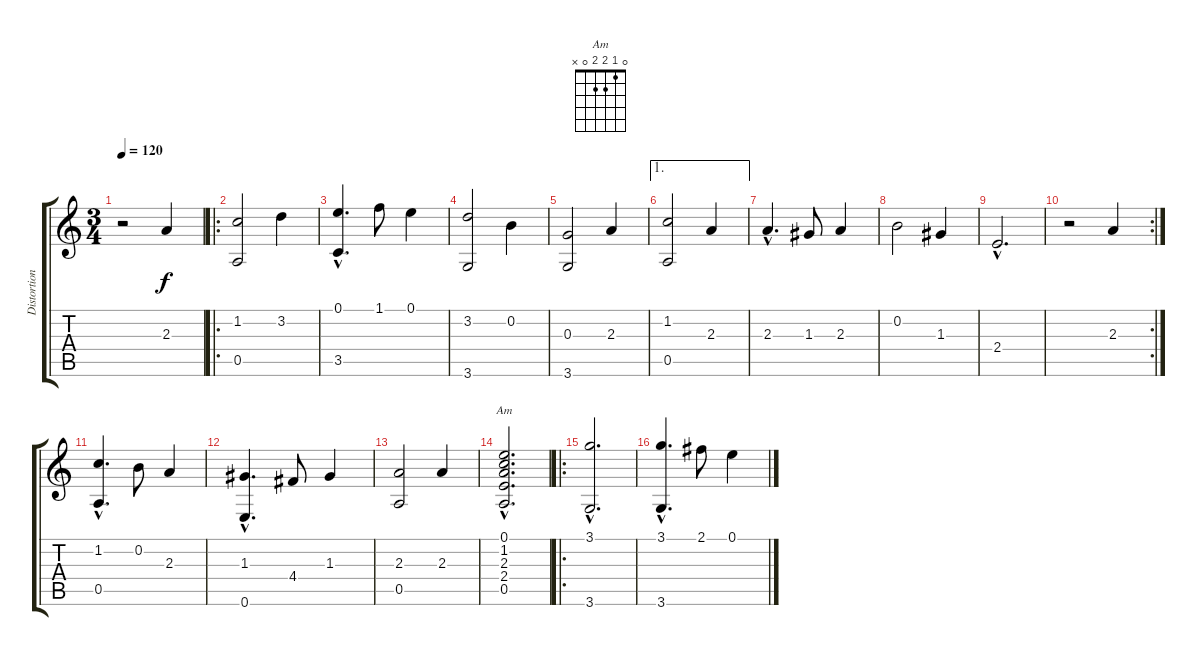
\track ("Distortion guitar" "Distortion") {instrument distortionguitar}
\staff {score tabs}
\tuning (E4 B3 G3 D3 A2 E2) {hide}
\chord ("Am" 0 1 2 2 0 x)
\ts (3 4)
\tempo 120
\clef g2
\ks c
r.2{dy f instrument distortionguitar} 2.3.4 |
\ro
(1.2 0.5).2 3.2.4 |
(0.1{hac} 3.5{hac}).4{d} 1.1.8 0.1.4 |
(3.2 3.6).2 0.2.4 |
(0.3 3.6).2 2.3.4 |
\ae 1
(1.2 0.5).2 2.3.4 |
2.3{hac}.4{d} 1.3.8 2.3.4 |
0.2.2 1.3.4 |
2.4{hac}.2{d} |
\rc 2
r.2 2.3.4 |
(1.2{hac} 0.5{hac}).4{d} 0.2.8 2.3.4 |
(1.3{hac} 0.6{hac}).4{d} 4.4.8 1.3.4 |
(2.3 0.5).2 2.3.4 |
(0.1{hac} 1.2{hac} 2.3{hac} 2.4{hac} 0.5{hac}).2{d ch "Am"} |
\ro
(3.1{hac} 3.6{hac}).2{d} |
(3.1{hac} 3.6{hac}).4{d} 2.1.8 0.1.4
